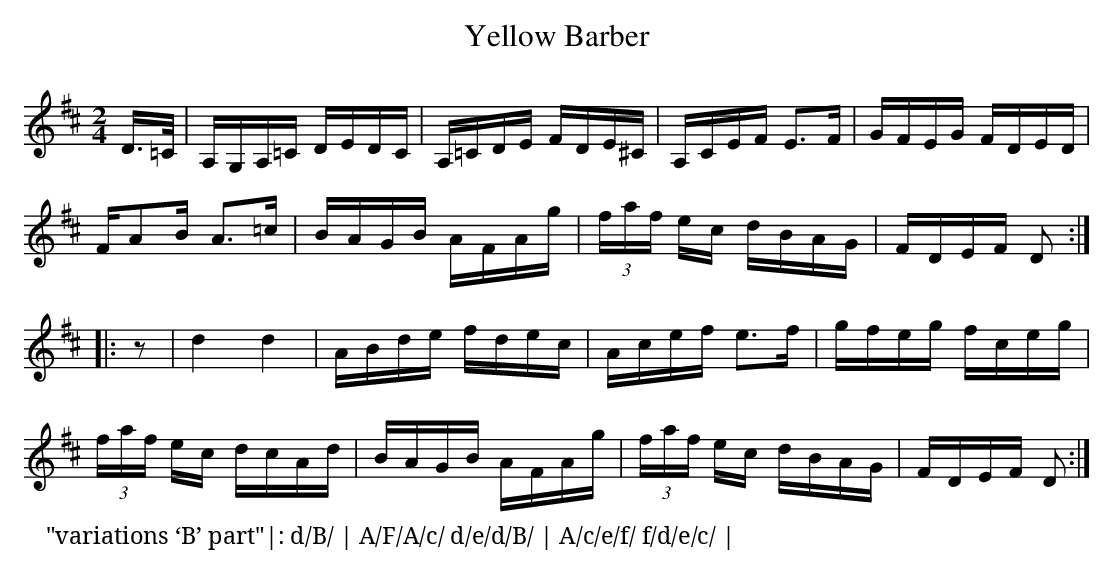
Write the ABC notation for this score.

X:1
T:Yellow Barber
M:2/4
L:1/8
K:D
D/>=C/ | A,/G,/A,/=C/ D/E/D/C/ | A,/=C/D/E/ F/D/E/^C/ | A,/C/E/F/ E>F |G/F/E/G/ F/D/E/D/ |
F/AB/ A>=c | B/A/G/B/ A/F/A/g/ | (3f/a/f/ e/c/ d/B/A/G/ |F/D/E/F/ D :|
|: z | d2d2 | A/B/d/e/ f/d/e/c/ | A/c/e/f/ e>f | g/f/e/g/ f/c/e/g/ |
(3f/a/f/ e/c/  d/c/A/d/ | B/A/G/B/ A/F/A/g/ | (3f/a/f/ e/c/ d/B/A/G/ | F/D/E/F/ D :|
P:"variations ‘B’ part"|: d/B/ | A/F/A/c/ d/e/d/B/ | A/c/e/f/ f/d/e/c/ |
